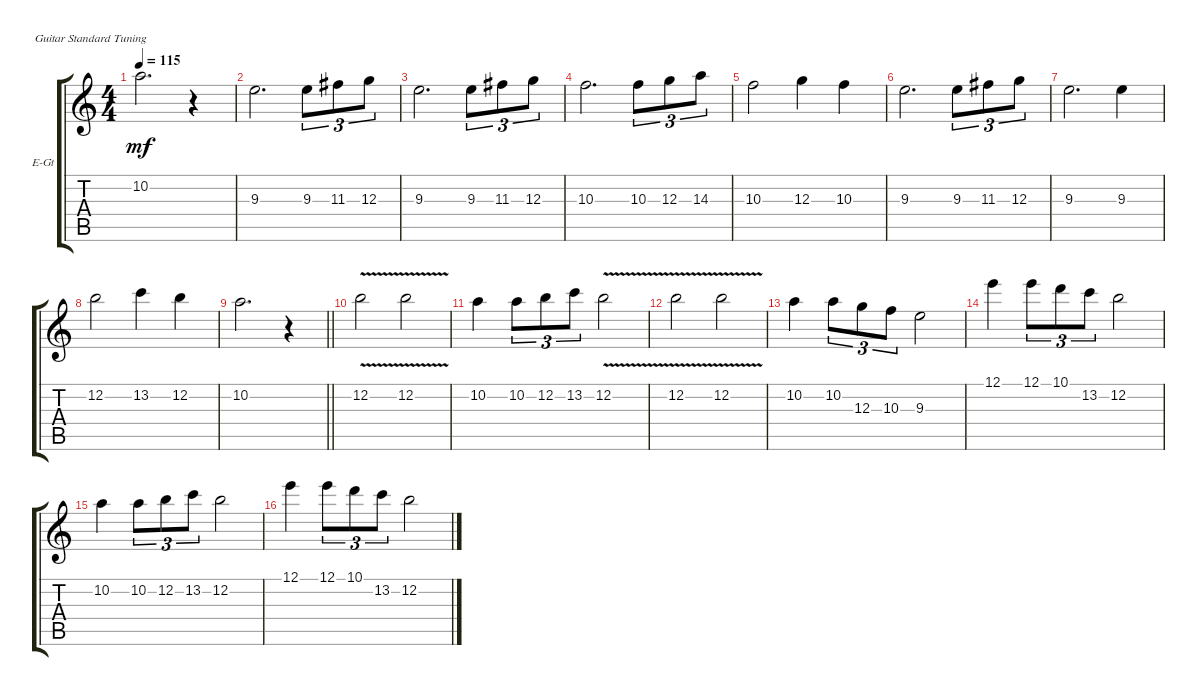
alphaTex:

\defaultSystemsLayout 4
\bracketExtendMode groupsimilarinstruments
\firstSystemTrackNameOrientation horizontal
\otherSystemsTrackNameOrientation horizontal
\track ("Guitar 3" "E-Gt") {instrument distortionguitar}
\staff {score tabs}
\tuning (E4 B3 G3 D3 A2 E2)
\ts (4 4)
\tempo 115
\clef g2
\ks aminor
10.2.2{d dy mf} r.4 |
9.3.2{d} 9.3.8{tu (3 2)} 11.3.8{tu (3 2)} 12.3.8{tu (3 2)} |
9.3.2{d} 9.3.8{tu (3 2)} 11.3.8{tu (3 2)} 12.3.8{tu (3 2)} |
10.3.2{d} 10.3.8{tu (3 2)} 12.3.8{tu (3 2)} 14.3.8{tu (3 2)} |
10.3.2 12.3.4 10.3.4 |
9.3.2{d} 9.3.8{tu (3 2)} 11.3.8{tu (3 2)} 12.3.8{tu (3 2)} |
9.3.2{d} 9.3.4 |
12.2.2 13.2.4 12.2.4 |
\barLineRight lightlight
10.2.2{d} r.4 |
12.2{v}.2 12.2{v}.2 |
10.2.4 10.2.8{tu (3 2)} 12.2.8{tu (3 2)} 13.2.8{tu (3 2)} 12.2{v}.2 |
12.2{v}.2 12.2{v}.2 |
10.2.4 10.2.8{tu (3 2)} 12.3.8{tu (3 2)} 10.3.8{tu (3 2)} 9.3.2 |
12.1.4 12.1.8{tu (3 2)} 10.1.8{tu (3 2)} 13.2.8{tu (3 2)} 12.2.2 |
10.2.4 10.2.8{tu (3 2)} 12.2.8{tu (3 2)} 13.2.8{tu (3 2)} 12.2.2 |
12.1.4 12.1.8{tu (3 2)} 10.1.8{tu (3 2)} 13.2.8{tu (3 2)} 12.2.2
